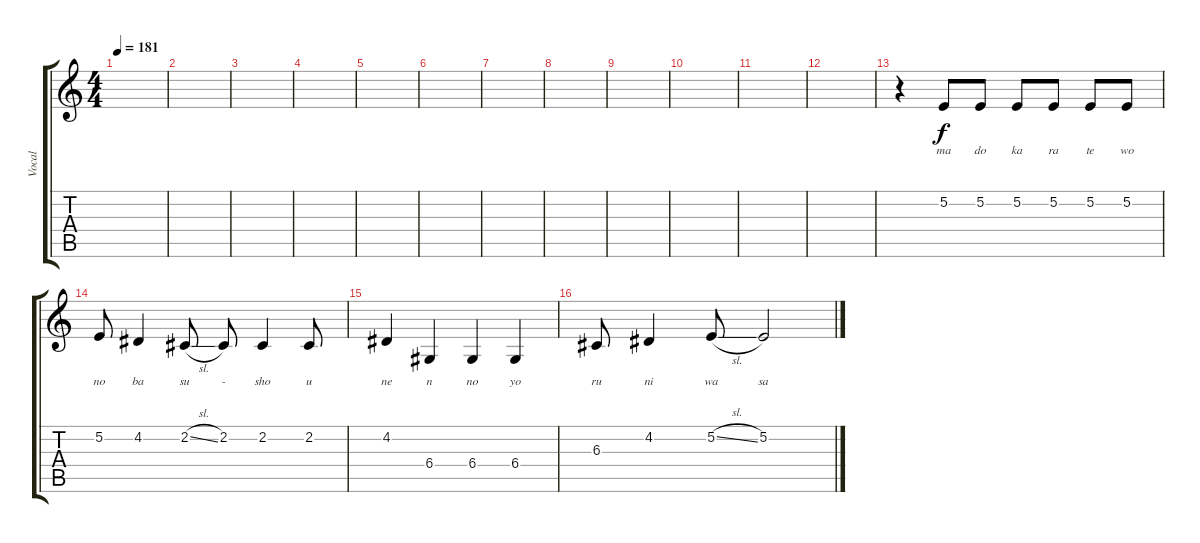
\track ("Vocal" "Vocal") {instrument trumpet}
\staff {score tabs}
\tuning (E4 B3 G3 D3 A2 E2) {hide}
\ts (4 4)
\tempo 181
\clef g2
\ks c
|
|
|
|
|
|
|
|
|
|
|
|
r.4 5.2.8{lyrics (0 "ma") lyrics (1 "") lyrics (2 "") lyrics (3 "") lyrics (4 "")} 5.2.8{lyrics (0 "do") lyrics (1 "") lyrics (2 "") lyrics (3 "") lyrics (4 "")} 5.2.8{lyrics (0 "ka") lyrics (1 "") lyrics (2 "") lyrics (3 "") lyrics (4 "")} 5.2.8{lyrics (0 "ra") lyrics (1 "") lyrics (2 "") lyrics (3 "") lyrics (4 "")} 5.2.8{lyrics (0 "te") lyrics (1 "") lyrics (2 "") lyrics (3 "") lyrics (4 "")} 5.2.8{lyrics (0 "wo") lyrics (1 "") lyrics (2 "") lyrics (3 "") lyrics (4 "")} |
5.2.8{lyrics (0 "no") lyrics (1 "") lyrics (2 "") lyrics (3 "") lyrics (4 "")} 4.2.4{lyrics (0 "ba") lyrics (1 "") lyrics (2 "") lyrics (3 "") lyrics (4 "")} 2.2{sl}.8{lyrics (0 "su") lyrics (1 "") lyrics (2 "") lyrics (3 "") lyrics (4 "")} 2.2.8{lyrics (0 "-") lyrics (1 "") lyrics (2 "") lyrics (3 "") lyrics (4 "")} 2.2.4{lyrics (0 "sho") lyrics (1 "") lyrics (2 "") lyrics (3 "") lyrics (4 "")} 2.2.8{lyrics (0 "u") lyrics (1 "") lyrics (2 "") lyrics (3 "") lyrics (4 "")} |
4.2.4{lyrics (0 "ne") lyrics (1 "") lyrics (2 "") lyrics (3 "") lyrics (4 "")} 6.4.4{lyrics (0 "n") lyrics (1 "") lyrics (2 "") lyrics (3 "") lyrics (4 "")} 6.4.4{lyrics (0 "no") lyrics (1 "") lyrics (2 "") lyrics (3 "") lyrics (4 "")} 6.4.4{lyrics (0 "yo") lyrics (1 "") lyrics (2 "") lyrics (3 "") lyrics (4 "")} |
6.3.8{lyrics (0 "ru") lyrics (1 "") lyrics (2 "") lyrics (3 "") lyrics (4 "")} 4.2.4{lyrics (0 "ni") lyrics (1 "") lyrics (2 "") lyrics (3 "") lyrics (4 "")} 5.2{sl}.8{lyrics (0 "wa") lyrics (1 "") lyrics (2 "") lyrics (3 "") lyrics (4 "")} 5.2.2{lyrics (0 "sa") lyrics (1 "") lyrics (2 "") lyrics (3 "") lyrics (4 "")}
